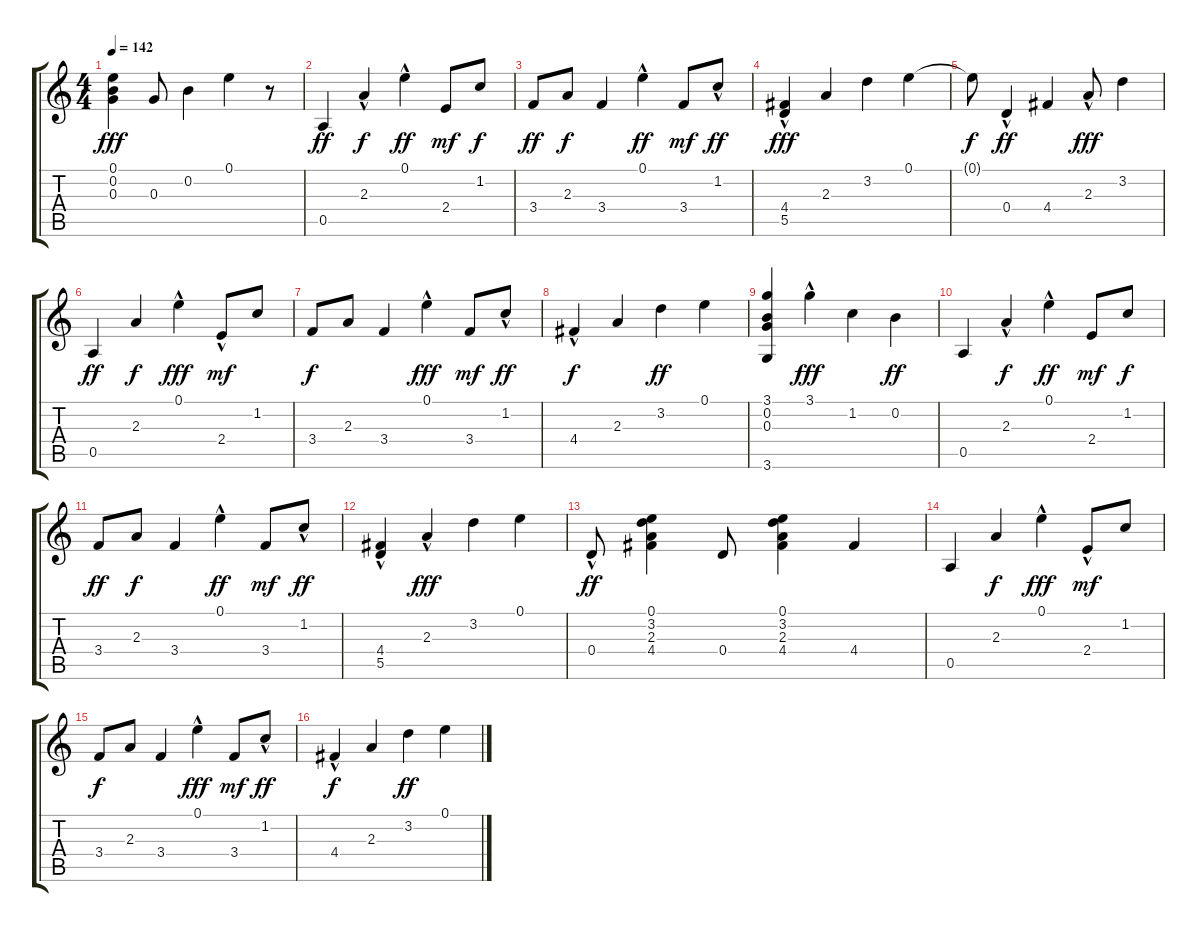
\track "" {instrument electricguitarclean}
\staff {score tabs}
\tuning (E4 B3 G3 D3 A2 E2) {hide}
\ts (4 4)
\tempo 142
\clef g2
\ks c
(0.1 0.2 0.3).4{dy fff} 0.3.8 0.2.4 0.1.4 r.8 |
0.5.4{dy ff} 2.3{hac}.4{dy f} 0.1{hac}.4{dy ff} 2.4.8{dy mf} 1.2.8{dy f} |
3.4.8{dy ff} 2.3.8{dy f} 3.4.4 0.1{hac}.4{dy ff} 3.4.8{dy mf} 1.2{hac}.8{dy ff} |
(4.4 5.5{hac}).4{dy fff} 2.3.4 3.2.4 0.1.4 |
0.1{t}.8{dy f} 0.4{hac}.4{dy ff} 4.4.4 2.3{hac}.8{dy fff} 3.2.4 |
0.5.4{dy ff} 2.3.4{dy f} 0.1{hac}.4{dy fff} 2.4{hac}.8{dy mf} 1.2.8 |
3.4.8{dy f} 2.3.8 3.4.4 0.1{hac}.4{dy fff} 3.4.8{dy mf} 1.2{hac}.8{dy ff} |
4.4{hac}.4{dy f} 2.3.4 3.2.4{dy ff} 0.1.4 |
(3.1 0.2 0.3 3.6).4 3.1{hac}.4{dy fff} 1.2.4 0.2.4{dy ff} |
0.5.4 2.3{hac}.4{dy f} 0.1{hac}.4{dy ff} 2.4.8{dy mf} 1.2.8{dy f} |
3.4.8{dy ff} 2.3.8{dy f} 3.4.4 0.1{hac}.4{dy ff} 3.4.8{dy mf} 1.2{hac}.8{dy ff} |
(4.4 5.5{hac}).4 2.3{hac}.4{dy fff} 3.2.4 0.1.4 |
0.4{hac}.8{dy ff} (0.1 3.2 2.3 4.4).4 0.4.8 (0.1 3.2 2.3 4.4).4 4.4.4 |
0.5.4 2.3.4{dy f} 0.1{hac}.4{dy fff} 2.4{hac}.8{dy mf} 1.2.8 |
3.4.8{dy f} 2.3.8 3.4.4 0.1{hac}.4{dy fff} 3.4.8{dy mf} 1.2{hac}.8{dy ff} |
4.4{hac}.4{dy f} 2.3.4 3.2.4{dy ff} 0.1.4
